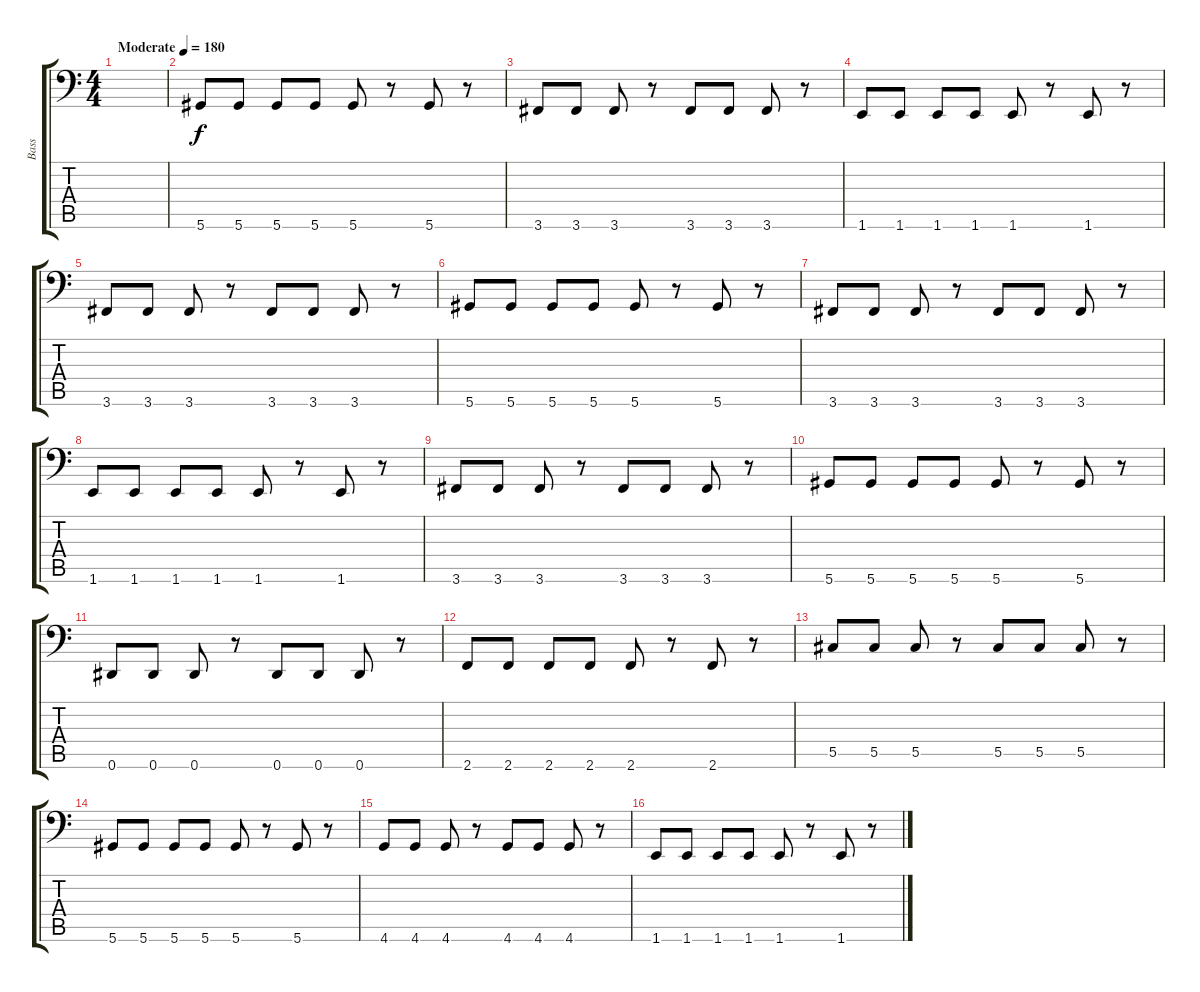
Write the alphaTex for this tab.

\track ("Bass" "Bass") {instrument electricbassfinger}
\staff {score tabs}
\tuning (Eb3 Bb2 Gb2 Db2 Ab1 Eb1) {hide}
\ts (4 4)
\tempo (180 "Moderate")
\clef f4
\ks c
|
5.6.8 5.6.8 5.6.8 5.6.8 5.6.8 r.8 5.6.8 r.8 |
3.6.8 3.6.8 3.6.8 r.8 3.6.8 3.6.8 3.6.8 r.8 |
1.6.8 1.6.8 1.6.8 1.6.8 1.6.8 r.8 1.6.8 r.8 |
3.6.8 3.6.8 3.6.8 r.8 3.6.8 3.6.8 3.6.8 r.8 |
5.6.8 5.6.8 5.6.8 5.6.8 5.6.8 r.8 5.6.8 r.8 |
3.6.8 3.6.8 3.6.8 r.8 3.6.8 3.6.8 3.6.8 r.8 |
1.6.8 1.6.8 1.6.8 1.6.8 1.6.8 r.8 1.6.8 r.8 |
3.6.8 3.6.8 3.6.8 r.8 3.6.8 3.6.8 3.6.8 r.8 |
5.6.8 5.6.8 5.6.8 5.6.8 5.6.8 r.8 5.6.8 r.8 |
0.6.8 0.6.8 0.6.8 r.8 0.6.8 0.6.8 0.6.8 r.8 |
2.6.8 2.6.8 2.6.8 2.6.8 2.6.8 r.8 2.6.8 r.8 |
5.5.8 5.5.8 5.5.8 r.8 5.5.8 5.5.8 5.5.8 r.8 |
5.6.8 5.6.8 5.6.8 5.6.8 5.6.8 r.8 5.6.8 r.8 |
4.6.8 4.6.8 4.6.8 r.8 4.6.8 4.6.8 4.6.8 r.8 |
1.6.8 1.6.8 1.6.8 1.6.8 1.6.8 r.8 1.6.8 r.8
